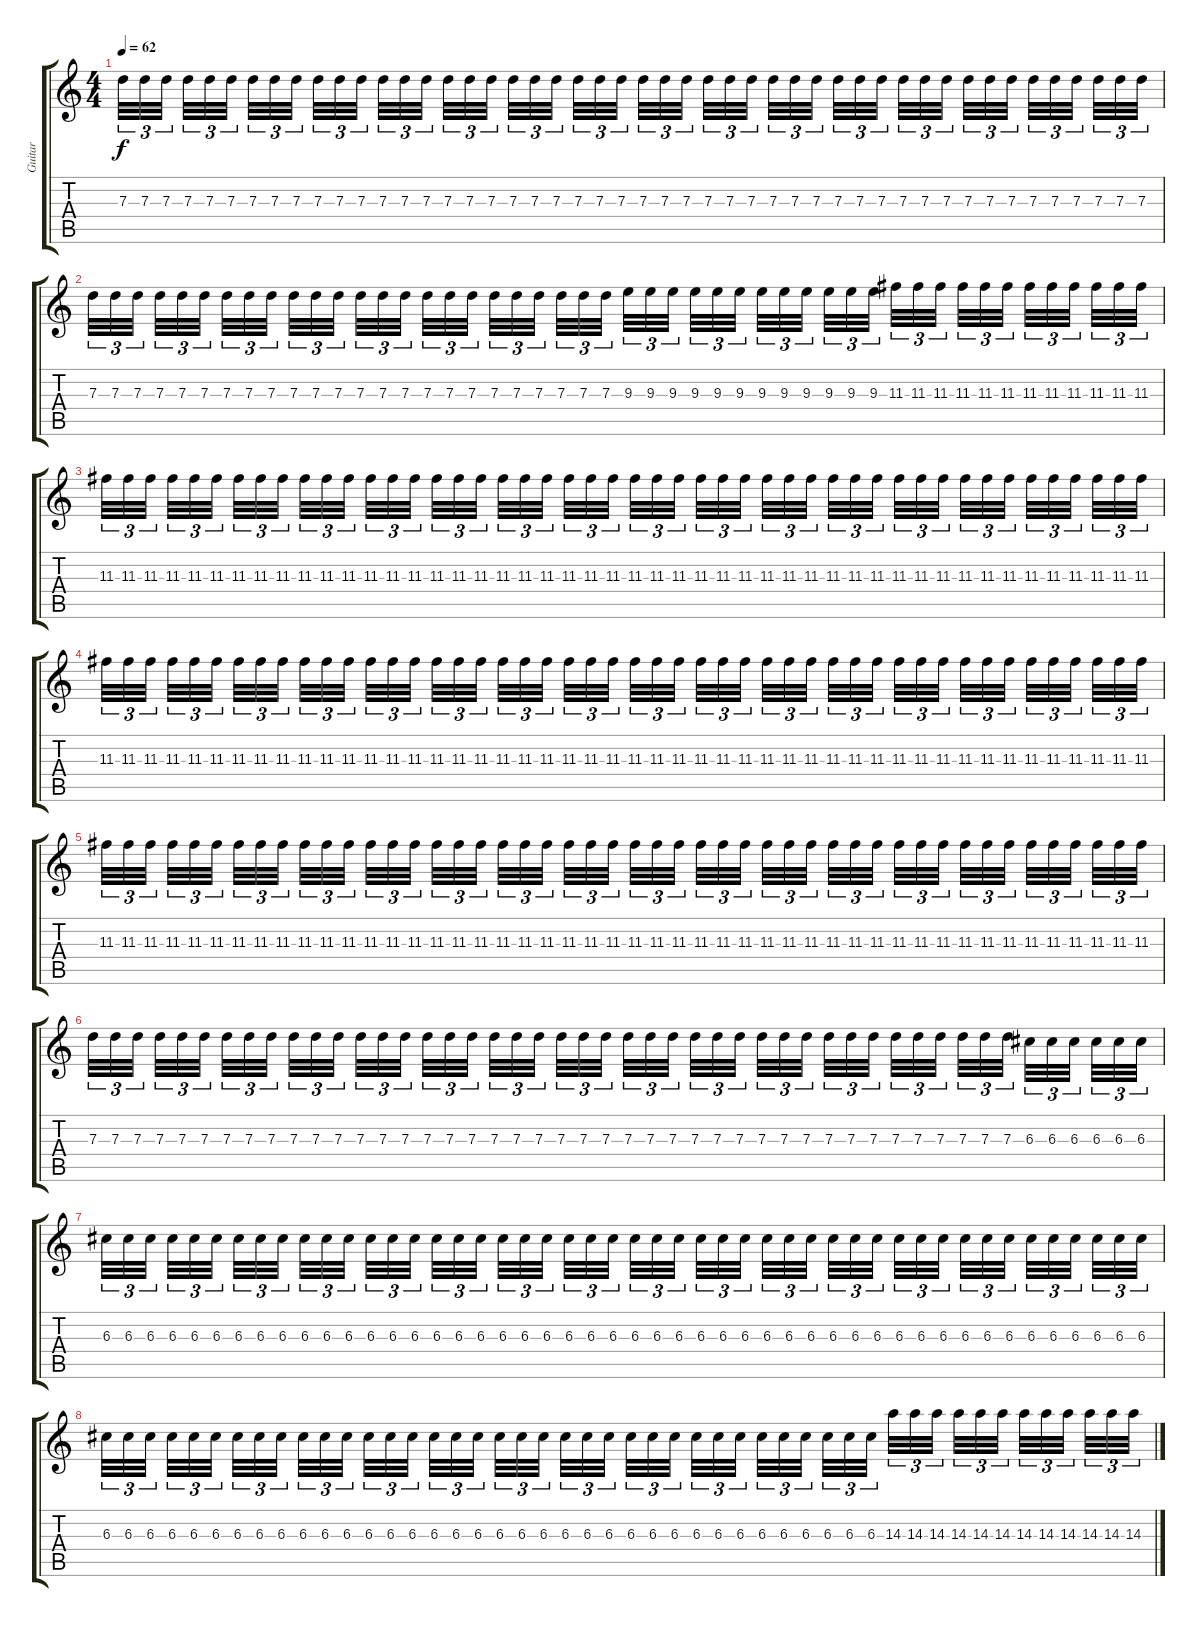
\track ("Guitar" "Guitar") {instrument electricguitarclean}
\staff {score tabs}
\tuning (E4 B3 G3 D3 A2 E2) {hide}
\ts (4 4)
\tempo 62
\clef g2
\ks c
7.3.32{tu (3 2) dy f volume 10 instrument overdrivenguitar} 7.3.32{tu (3 2)} 7.3.32{tu (3 2) beam splitsecondary} 7.3.32{tu (3 2)} 7.3.32{tu (3 2)} 7.3.32{tu (3 2) beam splitsecondary} 7.3.32{tu (3 2)} 7.3.32{tu (3 2)} 7.3.32{tu (3 2) beam splitsecondary} 7.3.32{tu (3 2)} 7.3.32{tu (3 2)} 7.3.32{tu (3 2)} 7.3.32{tu (3 2)} 7.3.32{tu (3 2)} 7.3.32{tu (3 2) beam splitsecondary} 7.3.32{tu (3 2)} 7.3.32{tu (3 2)} 7.3.32{tu (3 2) beam splitsecondary} 7.3.32{tu (3 2)} 7.3.32{tu (3 2)} 7.3.32{tu (3 2) beam splitsecondary} 7.3.32{tu (3 2)} 7.3.32{tu (3 2)} 7.3.32{tu (3 2)} 7.3.32{tu (3 2)} 7.3.32{tu (3 2)} 7.3.32{tu (3 2) beam splitsecondary} 7.3.32{tu (3 2)} 7.3.32{tu (3 2)} 7.3.32{tu (3 2) beam splitsecondary} 7.3.32{tu (3 2)} 7.3.32{tu (3 2)} 7.3.32{tu (3 2) beam splitsecondary} 7.3.32{tu (3 2)} 7.3.32{tu (3 2)} 7.3.32{tu (3 2)} 7.3.32{tu (3 2)} 7.3.32{tu (3 2)} 7.3.32{tu (3 2) beam splitsecondary} 7.3.32{tu (3 2)} 7.3.32{tu (3 2)} 7.3.32{tu (3 2) beam splitsecondary} 7.3.32{tu (3 2)} 7.3.32{tu (3 2)} 7.3.32{tu (3 2) beam splitsecondary} 7.3.32{tu (3 2)} 7.3.32{tu (3 2)} 7.3.32{tu (3 2)} |
7.3.32{tu (3 2)} 7.3.32{tu (3 2)} 7.3.32{tu (3 2) beam splitsecondary} 7.3.32{tu (3 2)} 7.3.32{tu (3 2)} 7.3.32{tu (3 2) beam splitsecondary} 7.3.32{tu (3 2)} 7.3.32{tu (3 2)} 7.3.32{tu (3 2) beam splitsecondary} 7.3.32{tu (3 2)} 7.3.32{tu (3 2)} 7.3.32{tu (3 2)} 7.3.32{tu (3 2)} 7.3.32{tu (3 2)} 7.3.32{tu (3 2) beam splitsecondary} 7.3.32{tu (3 2)} 7.3.32{tu (3 2)} 7.3.32{tu (3 2) beam splitsecondary} 7.3.32{tu (3 2)} 7.3.32{tu (3 2)} 7.3.32{tu (3 2) beam splitsecondary} 7.3.32{tu (3 2)} 7.3.32{tu (3 2)} 7.3.32{tu (3 2)} 9.3.32{tu (3 2)} 9.3.32{tu (3 2)} 9.3.32{tu (3 2) beam splitsecondary} 9.3.32{tu (3 2)} 9.3.32{tu (3 2)} 9.3.32{tu (3 2) beam splitsecondary} 9.3.32{tu (3 2)} 9.3.32{tu (3 2)} 9.3.32{tu (3 2) beam splitsecondary} 9.3.32{tu (3 2)} 9.3.32{tu (3 2)} 9.3.32{tu (3 2)} 11.3.32{tu (3 2)} 11.3.32{tu (3 2)} 11.3.32{tu (3 2) beam splitsecondary} 11.3.32{tu (3 2)} 11.3.32{tu (3 2)} 11.3.32{tu (3 2) beam splitsecondary} 11.3.32{tu (3 2)} 11.3.32{tu (3 2)} 11.3.32{tu (3 2) beam splitsecondary} 11.3.32{tu (3 2)} 11.3.32{tu (3 2)} 11.3.32{tu (3 2)} |
11.3.32{tu (3 2)} 11.3.32{tu (3 2)} 11.3.32{tu (3 2) beam splitsecondary} 11.3.32{tu (3 2)} 11.3.32{tu (3 2)} 11.3.32{tu (3 2) beam splitsecondary} 11.3.32{tu (3 2)} 11.3.32{tu (3 2)} 11.3.32{tu (3 2) beam splitsecondary} 11.3.32{tu (3 2)} 11.3.32{tu (3 2)} 11.3.32{tu (3 2)} 11.3.32{tu (3 2)} 11.3.32{tu (3 2)} 11.3.32{tu (3 2) beam splitsecondary} 11.3.32{tu (3 2)} 11.3.32{tu (3 2)} 11.3.32{tu (3 2) beam splitsecondary} 11.3.32{tu (3 2)} 11.3.32{tu (3 2)} 11.3.32{tu (3 2) beam splitsecondary} 11.3.32{tu (3 2)} 11.3.32{tu (3 2)} 11.3.32{tu (3 2)} 11.3.32{tu (3 2)} 11.3.32{tu (3 2)} 11.3.32{tu (3 2) beam splitsecondary} 11.3.32{tu (3 2)} 11.3.32{tu (3 2)} 11.3.32{tu (3 2) beam splitsecondary} 11.3.32{tu (3 2)} 11.3.32{tu (3 2)} 11.3.32{tu (3 2) beam splitsecondary} 11.3.32{tu (3 2)} 11.3.32{tu (3 2)} 11.3.32{tu (3 2)} 11.3.32{tu (3 2)} 11.3.32{tu (3 2)} 11.3.32{tu (3 2) beam splitsecondary} 11.3.32{tu (3 2)} 11.3.32{tu (3 2)} 11.3.32{tu (3 2) beam splitsecondary} 11.3.32{tu (3 2)} 11.3.32{tu (3 2)} 11.3.32{tu (3 2) beam splitsecondary} 11.3.32{tu (3 2)} 11.3.32{tu (3 2)} 11.3.32{tu (3 2)} |
11.3.32{tu (3 2)} 11.3.32{tu (3 2)} 11.3.32{tu (3 2) beam splitsecondary} 11.3.32{tu (3 2)} 11.3.32{tu (3 2)} 11.3.32{tu (3 2) beam splitsecondary} 11.3.32{tu (3 2)} 11.3.32{tu (3 2)} 11.3.32{tu (3 2) beam splitsecondary} 11.3.32{tu (3 2)} 11.3.32{tu (3 2)} 11.3.32{tu (3 2)} 11.3.32{tu (3 2)} 11.3.32{tu (3 2)} 11.3.32{tu (3 2) beam splitsecondary} 11.3.32{tu (3 2)} 11.3.32{tu (3 2)} 11.3.32{tu (3 2) beam splitsecondary} 11.3.32{tu (3 2)} 11.3.32{tu (3 2)} 11.3.32{tu (3 2) beam splitsecondary} 11.3.32{tu (3 2)} 11.3.32{tu (3 2)} 11.3.32{tu (3 2)} 11.3.32{tu (3 2)} 11.3.32{tu (3 2)} 11.3.32{tu (3 2) beam splitsecondary} 11.3.32{tu (3 2)} 11.3.32{tu (3 2)} 11.3.32{tu (3 2) beam splitsecondary} 11.3.32{tu (3 2)} 11.3.32{tu (3 2)} 11.3.32{tu (3 2) beam splitsecondary} 11.3.32{tu (3 2)} 11.3.32{tu (3 2)} 11.3.32{tu (3 2)} 11.3.32{tu (3 2)} 11.3.32{tu (3 2)} 11.3.32{tu (3 2) beam splitsecondary} 11.3.32{tu (3 2)} 11.3.32{tu (3 2)} 11.3.32{tu (3 2) beam splitsecondary} 11.3.32{tu (3 2)} 11.3.32{tu (3 2)} 11.3.32{tu (3 2) beam splitsecondary} 11.3.32{tu (3 2)} 11.3.32{tu (3 2)} 11.3.32{tu (3 2)} |
11.3.32{tu (3 2)} 11.3.32{tu (3 2)} 11.3.32{tu (3 2) beam splitsecondary} 11.3.32{tu (3 2)} 11.3.32{tu (3 2)} 11.3.32{tu (3 2) beam splitsecondary} 11.3.32{tu (3 2)} 11.3.32{tu (3 2)} 11.3.32{tu (3 2) beam splitsecondary} 11.3.32{tu (3 2)} 11.3.32{tu (3 2)} 11.3.32{tu (3 2)} 11.3.32{tu (3 2)} 11.3.32{tu (3 2)} 11.3.32{tu (3 2) beam splitsecondary} 11.3.32{tu (3 2)} 11.3.32{tu (3 2)} 11.3.32{tu (3 2) beam splitsecondary} 11.3.32{tu (3 2)} 11.3.32{tu (3 2)} 11.3.32{tu (3 2) beam splitsecondary} 11.3.32{tu (3 2)} 11.3.32{tu (3 2)} 11.3.32{tu (3 2)} 11.3.32{tu (3 2)} 11.3.32{tu (3 2)} 11.3.32{tu (3 2) beam splitsecondary} 11.3.32{tu (3 2)} 11.3.32{tu (3 2)} 11.3.32{tu (3 2) beam splitsecondary} 11.3.32{tu (3 2)} 11.3.32{tu (3 2)} 11.3.32{tu (3 2) beam splitsecondary} 11.3.32{tu (3 2)} 11.3.32{tu (3 2)} 11.3.32{tu (3 2)} 11.3.32{tu (3 2)} 11.3.32{tu (3 2)} 11.3.32{tu (3 2) beam splitsecondary} 11.3.32{tu (3 2)} 11.3.32{tu (3 2)} 11.3.32{tu (3 2) beam splitsecondary} 11.3.32{tu (3 2)} 11.3.32{tu (3 2)} 11.3.32{tu (3 2) beam splitsecondary} 11.3.32{tu (3 2)} 11.3.32{tu (3 2)} 11.3.32{tu (3 2)} |
7.3.32{tu (3 2)} 7.3.32{tu (3 2)} 7.3.32{tu (3 2) beam splitsecondary} 7.3.32{tu (3 2)} 7.3.32{tu (3 2)} 7.3.32{tu (3 2) beam splitsecondary} 7.3.32{tu (3 2)} 7.3.32{tu (3 2)} 7.3.32{tu (3 2) beam splitsecondary} 7.3.32{tu (3 2)} 7.3.32{tu (3 2)} 7.3.32{tu (3 2)} 7.3.32{tu (3 2)} 7.3.32{tu (3 2)} 7.3.32{tu (3 2) beam splitsecondary} 7.3.32{tu (3 2)} 7.3.32{tu (3 2)} 7.3.32{tu (3 2) beam splitsecondary} 7.3.32{tu (3 2)} 7.3.32{tu (3 2)} 7.3.32{tu (3 2) beam splitsecondary} 7.3.32{tu (3 2)} 7.3.32{tu (3 2)} 7.3.32{tu (3 2)} 7.3.32{tu (3 2)} 7.3.32{tu (3 2)} 7.3.32{tu (3 2) beam splitsecondary} 7.3.32{tu (3 2)} 7.3.32{tu (3 2)} 7.3.32{tu (3 2) beam splitsecondary} 7.3.32{tu (3 2)} 7.3.32{tu (3 2)} 7.3.32{tu (3 2) beam splitsecondary} 7.3.32{tu (3 2)} 7.3.32{tu (3 2)} 7.3.32{tu (3 2)} 7.3.32{tu (3 2)} 7.3.32{tu (3 2)} 7.3.32{tu (3 2) beam splitsecondary} 7.3.32{tu (3 2)} 7.3.32{tu (3 2)} 7.3.32{tu (3 2) beam splitsecondary} 6.3.32{tu (3 2)} 6.3.32{tu (3 2)} 6.3.32{tu (3 2) beam splitsecondary} 6.3.32{tu (3 2)} 6.3.32{tu (3 2)} 6.3.32{tu (3 2)} |
6.3.32{tu (3 2)} 6.3.32{tu (3 2)} 6.3.32{tu (3 2) beam splitsecondary} 6.3.32{tu (3 2)} 6.3.32{tu (3 2)} 6.3.32{tu (3 2) beam splitsecondary} 6.3.32{tu (3 2)} 6.3.32{tu (3 2)} 6.3.32{tu (3 2) beam splitsecondary} 6.3.32{tu (3 2)} 6.3.32{tu (3 2)} 6.3.32{tu (3 2)} 6.3.32{tu (3 2)} 6.3.32{tu (3 2)} 6.3.32{tu (3 2) beam splitsecondary} 6.3.32{tu (3 2)} 6.3.32{tu (3 2)} 6.3.32{tu (3 2) beam splitsecondary} 6.3.32{tu (3 2)} 6.3.32{tu (3 2)} 6.3.32{tu (3 2) beam splitsecondary} 6.3.32{tu (3 2)} 6.3.32{tu (3 2)} 6.3.32{tu (3 2)} 6.3.32{tu (3 2)} 6.3.32{tu (3 2)} 6.3.32{tu (3 2) beam splitsecondary} 6.3.32{tu (3 2)} 6.3.32{tu (3 2)} 6.3.32{tu (3 2) beam splitsecondary} 6.3.32{tu (3 2)} 6.3.32{tu (3 2)} 6.3.32{tu (3 2) beam splitsecondary} 6.3.32{tu (3 2)} 6.3.32{tu (3 2)} 6.3.32{tu (3 2)} 6.3.32{tu (3 2)} 6.3.32{tu (3 2)} 6.3.32{tu (3 2) beam splitsecondary} 6.3.32{tu (3 2)} 6.3.32{tu (3 2)} 6.3.32{tu (3 2) beam splitsecondary} 6.3.32{tu (3 2)} 6.3.32{tu (3 2)} 6.3.32{tu (3 2) beam splitsecondary} 6.3.32{tu (3 2)} 6.3.32{tu (3 2)} 6.3.32{tu (3 2)} |
6.3.32{tu (3 2)} 6.3.32{tu (3 2)} 6.3.32{tu (3 2) beam splitsecondary} 6.3.32{tu (3 2)} 6.3.32{tu (3 2)} 6.3.32{tu (3 2) beam splitsecondary} 6.3.32{tu (3 2)} 6.3.32{tu (3 2)} 6.3.32{tu (3 2) beam splitsecondary} 6.3.32{tu (3 2)} 6.3.32{tu (3 2)} 6.3.32{tu (3 2)} 6.3.32{tu (3 2)} 6.3.32{tu (3 2)} 6.3.32{tu (3 2) beam splitsecondary} 6.3.32{tu (3 2)} 6.3.32{tu (3 2)} 6.3.32{tu (3 2) beam splitsecondary} 6.3.32{tu (3 2)} 6.3.32{tu (3 2)} 6.3.32{tu (3 2) beam splitsecondary} 6.3.32{tu (3 2)} 6.3.32{tu (3 2)} 6.3.32{tu (3 2)} 6.3.32{tu (3 2)} 6.3.32{tu (3 2)} 6.3.32{tu (3 2) beam splitsecondary} 6.3.32{tu (3 2)} 6.3.32{tu (3 2)} 6.3.32{tu (3 2) beam splitsecondary} 6.3.32{tu (3 2)} 6.3.32{tu (3 2)} 6.3.32{tu (3 2) beam splitsecondary} 6.3.32{tu (3 2)} 6.3.32{tu (3 2)} 6.3.32{tu (3 2)} 14.3.32{tu (3 2) volume 14} 14.3.32{tu (3 2)} 14.3.32{tu (3 2) beam splitsecondary} 14.3.32{tu (3 2)} 14.3.32{tu (3 2)} 14.3.32{tu (3 2) beam splitsecondary} 14.3.32{tu (3 2)} 14.3.32{tu (3 2)} 14.3.32{tu (3 2) beam splitsecondary} 14.3.32{tu (3 2)} 14.3.32{tu (3 2)} 14.3.32{tu (3 2)}
